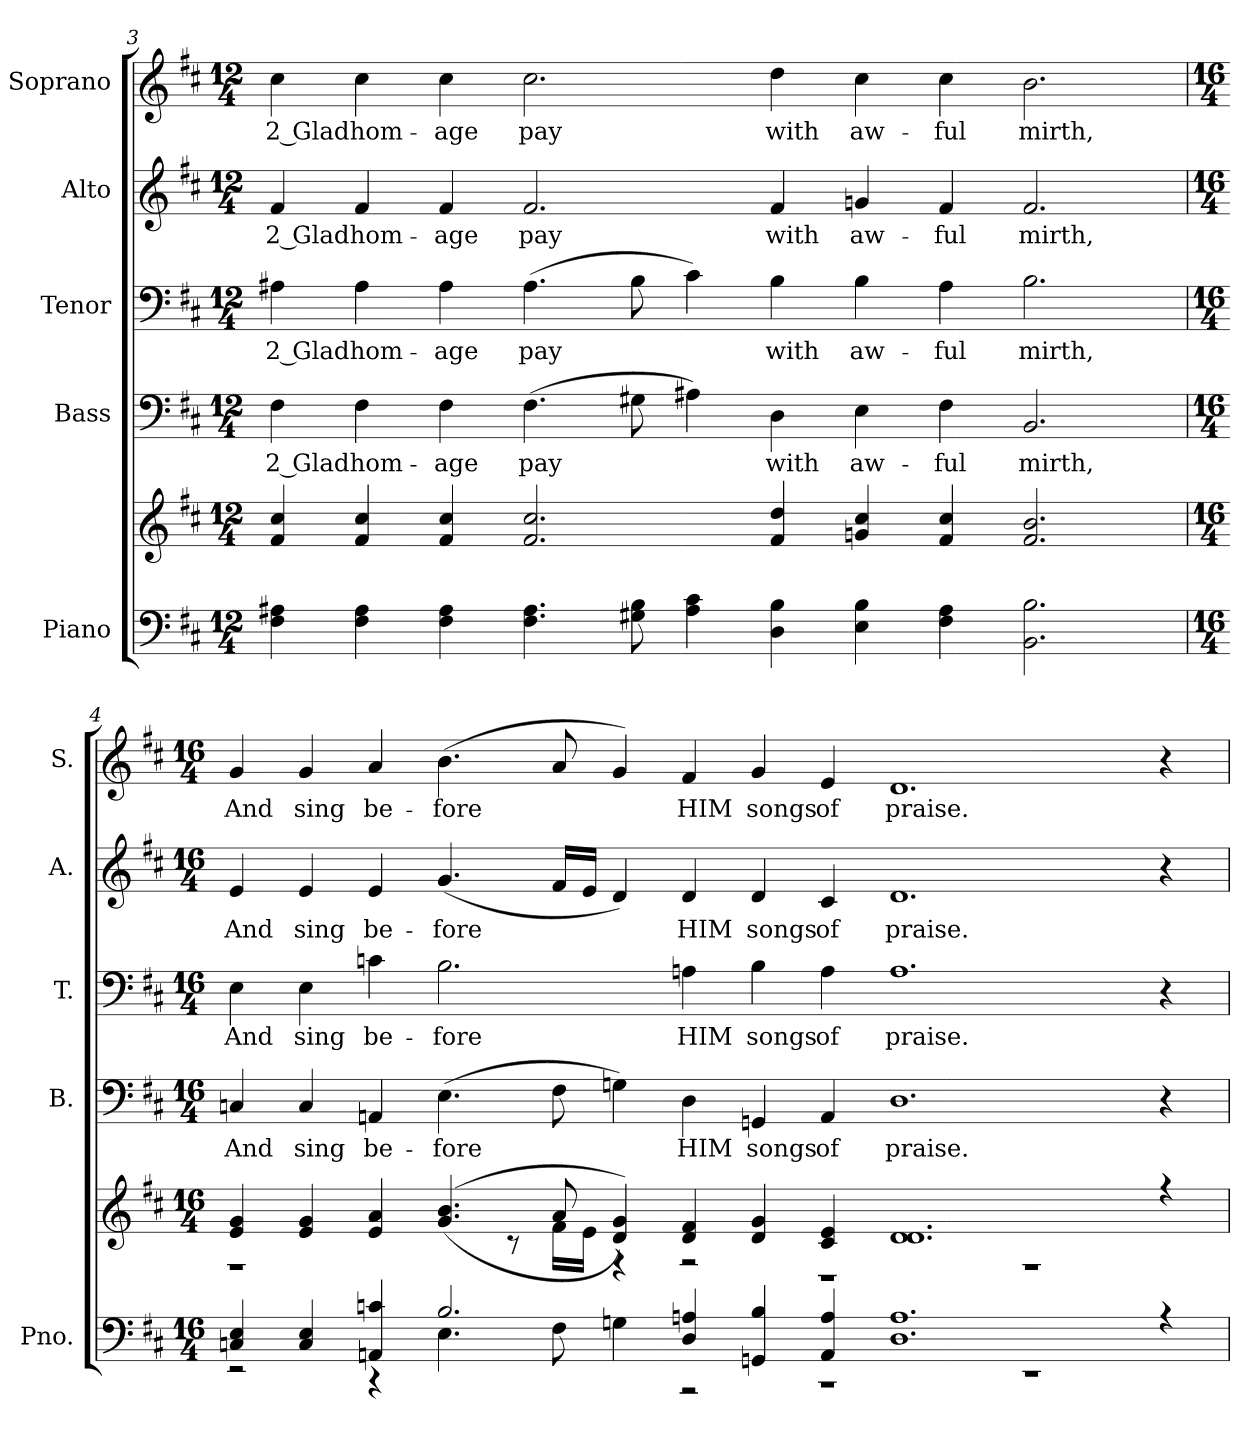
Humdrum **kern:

**kern	**kern	**kern	**text	**kern	**text	**kern	**text	**kern	**text
*part5	*part5	*part4	*part4	*part3	*part3	*part2	*part2	*part1	*part1
*staff6	*staff5	*staff4	*staff4	*staff3	*staff3	*staff2	*staff2	*staff1	*staff1
*I"Piano	*	*I"Bass	*	*I"Tenor	*	*I"Alto	*	*I"Soprano	*
*I'Pno.	*	*I'B.	*	*I'T.	*	*I'A.	*	*I'S.	*
!!LO:PB:g=z
*clefF4	*clefG2	*clefF4	*	*clefF4	*	*clefG2	*	*clefG2	*
*k[f#c#]	*k[f#c#]	*k[f#c#]	*	*k[f#c#]	*	*k[f#c#]	*	*k[f#c#]	*
*D:	*D:	*D:	*	*D:	*	*D:	*	*D:	*
*M12/4	*M12/4	*M12/4	*	*M12/4	*	*M12/4	*	*M12/4	*
=3	=3	=3	=3	=3	=3	=3	=3	=3	=3
!	!	!	!LO:LY:b:color=#000000	!	!	!	!	!	!
!	!	!	!	!	!LO:LY:b:color=#000000	!	!	!	!
!	!	!	!	!	!	!	!LO:LY:b:color=#000000	!	!
!	!	!	!	!	!	!	!	!	!LO:LY:b:color=#000000
4F#i\ 4A#Xi	4f#i/ 4cc#i	4F#i\	2 Glad	4A#Xi\	2 Glad	4f#i/	2 Glad	4cc#i\	2 Glad
!	!	!	!LO:LY:b:color=#000000	!	!	!	!	!	!
!	!	!	!	!	!LO:LY:b:color=#000000	!	!	!	!
!	!	!	!	!	!	!	!LO:LY:b:color=#000000	!	!
!	!	!	!	!	!	!	!	!	!LO:LY:b:color=#000000
4F#i\ 4A#i	4f#i/ 4cc#i	4F#i\	hom-	4A#i\	hom-	4f#i/	hom-	4cc#i\	hom-
!	!	!	!LO:LY:b:color=#000000	!	!	!	!	!	!
!	!	!	!	!	!LO:LY:b:color=#000000	!	!	!	!
!	!	!	!	!	!	!	!LO:LY:b:color=#000000	!	!
!	!	!	!	!	!	!	!	!	!LO:LY:b:color=#000000
4F#i\ 4A#i	4f#i/ 4cc#i	4F#i\	-age	4A#i\	-age	4f#i/	-age	4cc#i\	-age
!	!	!	!LO:LY:b:color=#000000	!	!	!	!	!	!
!	!	!	!	!	!LO:LY:b:color=#000000	!	!	!	!
!	!	!	!	!	!	!	!LO:LY:b:color=#000000	!	!
!	!	!	!	!	!	!	!	!	!LO:LY:b:color=#000000
4.F#i\ 4.A#i	2.f#i/ 2.cc#i	(4.F#i\	pay	(4.A#i\	pay	2.f#i/	pay	2.cc#i\	pay
8G#Xi\ 8Bi	.	8G#Xi\	.	8Bi\	.	.	.	.	.
4A#i\ 4c#i	.	4A#Xi\)	.	4c#i\)	.	.	.	.	.
!	!	!	!LO:LY:b:color=#000000	!	!	!	!	!	!
!	!	!	!	!	!LO:LY:b:color=#000000	!	!	!	!
!	!	!	!	!	!	!	!LO:LY:b:color=#000000	!	!
!	!	!	!	!	!	!	!	!	!LO:LY:b:color=#000000
4Di\ 4Bi	4f#i/ 4ddi	4Di\	with	4Bi\	with	4f#i/	with	4ddi\	with
!	!	!	!LO:LY:b:color=#000000	!	!	!	!	!	!
!	!	!	!	!	!LO:LY:b:color=#000000	!	!	!	!
!	!	!	!	!	!	!	!LO:LY:b:color=#000000	!	!
!	!	!	!	!	!	!	!	!	!LO:LY:b:color=#000000
4Ei\ 4Bi	4gni/ 4cc#i	4Ei\	aw-	4Bi\	aw-	4gni/	aw-	4cc#i\	aw-
!	!	!	!LO:LY:b:color=#000000	!	!	!	!	!	!
!	!	!	!	!	!LO:LY:b:color=#000000	!	!	!	!
!	!	!	!	!	!	!	!LO:LY:b:color=#000000	!	!
!	!	!	!	!	!	!	!	!	!LO:LY:b:color=#000000
4F#i\ 4A#i	4f#i/ 4cc#i	4F#i\	-ful	4A#i\	-ful	4f#i/	-ful	4cc#i\	-ful
!	!	!	!LO:LY:b:color=#000000	!	!	!	!	!	!
!	!	!	!	!	!LO:LY:b:color=#000000	!	!	!	!
!	!	!	!	!	!	!	!LO:LY:b:color=#000000	!	!
!	!	!	!	!	!	!	!	!	!LO:LY:b:color=#000000
2.BBi\ 2.Bi	2.f#i/ 2.bi	2.BBi/	mirth,	2.Bi\	mirth,	2.f#i/	mirth,	2.bi\	mirth,
!!LO:PB:g=z
=4	=4	=4	=4	=4	=4	=4	=4	=4	=4
*M16/4	*M16/4	*M16/4	*	*M16/4	*	*M16/4	*	*M16/4	*
*^	*^	*	*	*	*	*	*	*	*
!	!	!	!	!	!LO:LY:b:color=#000000	!	!	!	!	!	!
!	!	!	!	!	!	!	!LO:LY:b:color=#000000	!	!	!	!
!	!	!	!	!	!	!	!	!	!LO:LY:b:color=#000000	!	!
!	!	!	!	!	!	!	!	!	!	!	!LO:LY:b:color=#000000
4Cni/ 4Ei	2r	4ei/ 4gi	1r	4Cni/	And	4Ei\	And	4ei/	And	4gi/	And
!	!	!	!	!	!LO:LY:b:color=#000000	!	!	!	!	!	!
!	!	!	!	!	!	!	!LO:LY:b:color=#000000	!	!	!	!
!	!	!	!	!	!	!	!	!	!LO:LY:b:color=#000000	!	!
!	!	!	!	!	!	!	!	!	!	!	!LO:LY:b:color=#000000
4Ci/ 4Ei	.	4ei/ 4gi	.	4Ci/	sing	4Ei\	sing	4ei/	sing	4gi/	sing
!	!	!	!	!	!LO:LY:b:color=#000000	!	!	!	!	!	!
!	!	!	!	!	!	!	!LO:LY:b:color=#000000	!	!	!	!
!	!	!	!	!	!	!	!	!	!LO:LY:b:color=#000000	!	!
!	!	!	!	!	!	!	!	!	!	!	!LO:LY:b:color=#000000
4AAni/ 4cni	4r	4ei/ 4ai	.	4AAni/	be-	4cni\	be-	4ei/	be-	4ai/	be-
!	!	!	!	!	!LO:LY:b:color=#000000	!	!	!	!	!	!
!	!	!	!	!	!	!	!LO:LY:b:color=#000000	!	!	!	!
!	!	!	!	!	!	!	!	!	!LO:LY:b:color=#000000	!	!
!	!	!	!	!	!	!	!	!	!	!	!LO:LY:b:color=#000000
2.Bi/	4.Ei\	((4.gi/ 4.bi	.	(4.Ei\	-fore	2.Bi\	-fore	(4.gi/	-fore	(4.bi\	-fore
.	.	.	8r	.	.	.	.	.	.	.	.
.	8F#i\	8ai/	16f#i\LL	8F#i\	.	.	.	16f#i/LL	.	8ai/	.
.	.	.	16ei\JJ	.	.	.	.	16ei/JJ	.	.	.
.	4Gni\	4di/ 4gi))	4r	4Gni\)	.	.	.	4di/)	.	4gi/)	.
!	!	!	!	!	!LO:LY:b:color=#000000	!	!	!	!	!	!
!	!	!	!	!	!	!	!LO:LY:b:color=#000000	!	!	!	!
!	!	!	!	!	!	!	!	!	!LO:LY:b:color=#000000	!	!
!	!	!	!	!	!	!	!	!	!	!	!LO:LY:b:color=#000000
4Di/ 4Ani	2r	4di/ 4f#i	2r	4Di\	HIM	4Ani\	HIM	4di/	HIM	4f#i/	HIM
!	!	!	!	!	!LO:LY:b:color=#000000	!	!	!	!	!	!
!	!	!	!	!	!	!	!LO:LY:b:color=#000000	!	!	!	!
!	!	!	!	!	!	!	!	!	!LO:LY:b:color=#000000	!	!
!	!	!	!	!	!	!	!	!	!	!	!LO:LY:b:color=#000000
4GGni/ 4Bi	.	4di/ 4gi	.	4GGni/	songs	4Bi\	songs	4di/	songs	4gi/	songs
!	!	!	!	!	!LO:LY:b:color=#000000	!	!	!	!	!	!
!	!	!	!	!	!	!	!LO:LY:b:color=#000000	!	!	!	!
!	!	!	!	!	!	!	!	!	!LO:LY:b:color=#000000	!	!
!	!	!	!	!	!	!	!	!	!	!	!LO:LY:b:color=#000000
4AAi/ 4Ai	1r	4c#i/ 4ei	1r	4AAi/	of	4Ai\	of	4c#i/	of	4ei/	of
!	!	!	!	!	!LO:LY:b:color=#000000	!	!	!	!	!	!
!	!	!	!	!	!	!	!LO:LY:b:color=#000000	!	!	!	!
!	!	!	!	!	!	!	!	!	!LO:LY:b:color=#000000	!	!
!	!	!	!	!	!	!	!	!	!	!	!LO:LY:b:color=#000000
1.Di 1.Ai	.	1.di 1.di	.	1.Di	praise.	1.Ai	praise.	1.di	praise.	1.di	praise.
.	1r	.	1r	.	.	.	.	.	.	.	.
4r	.	4r	.	4r	.	4r	.	4r	.	4r	.
*v	*v	*	*	*	*	*	*	*	*	*	*
*	*v	*v	*	*	*	*	*	*	*	*
=	=	=	=	=	=	=	=	=	=
*-	*-	*-	*-	*-	*-	*-	*-	*-	*-
